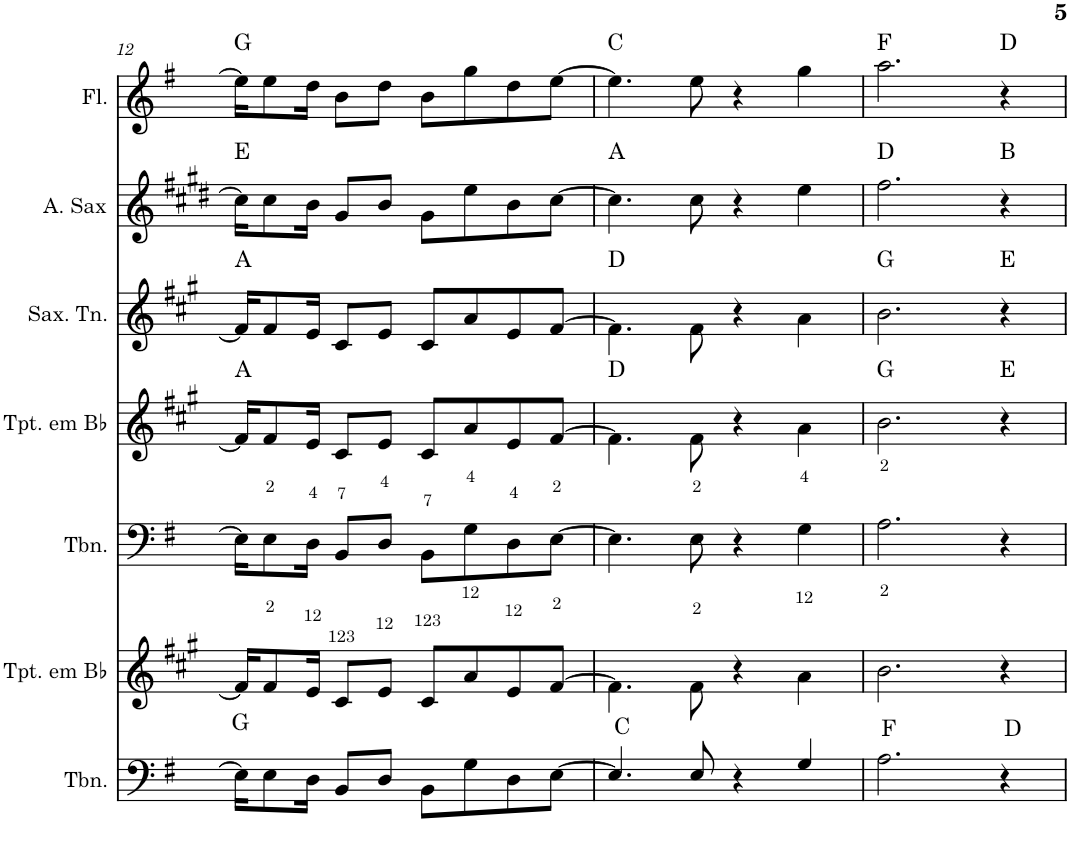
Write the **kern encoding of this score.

**kern	**harte	**kern	**kern	**kern	**harte	**kern	**harte	**kern	**harte	**kern	**harte
*part7	*part7	*part6	*part5	*part4	*part4	*part3	*part3	*part2	*part2	*part1	*part1
*staff7	*	*staff6	*staff5	*staff4	*	*staff3	*	*staff2	*	*staff1	*
*I"Trombone	*	*I"Trompete em Bb	*I"Trombone	*I"Trompete em Bb	*	*I"Saxofone Tenor	*	*I"Saxofone Alto	*	*I"Flauta Transversal	*
*I'Tbn.	*	*I'Tpt. em Bb	*I'Tbn.	*I'Tpt. em Bb	*	*I'Sax. Tn.	*	*	*	*I'Fl.	*
!!LO:PB:g=z
*clefF4	*	*clefG2	*clefF4	*clefG2	*	*clefG2	*	*clefG2	*	*clefG2	*
*	*	*Trd1c2	*	*Trd1c2	*	*Trd8c14	*	*Trd5c9	*	*	*
*k[f#]	*	*k[f#c#g#]	*k[f#]	*k[f#c#g#]	*	*k[f#c#g#]	*	*k[f#c#g#d#]	*	*k[f#]	*
*G:	*	*A:	*G:	*A:	*	*A:	*	*E:	*	*G:	*
*M4/4	*	*M4/4	*M4/4	*M4/4	*	*M4/4	*	*M4/4	*	*M4/4	*
=12	=12	=12	=12	=12	=12	=12	=12	=12	=12	=12	=12
16E\KL]	G:maj	16f#/KL]	16E\KL]	16f#/KL]	A:maj	16f#/KL]	A:maj	16cc#\KL]	E:maj	16ee\KL]	G:maj
8E\	.	8f#/	8E\	8f#/	.	8f#/	.	8cc#\	.	8ee\	.
16D\Jk	.	16e/Jk	16D\Jk	16e/Jk	.	16e/Jk	.	16b\Jk	.	16dd\Jk	.
8BB/L	.	8c#/L	8BB/L	8c#/L	.	8c#/L	.	8g#/L	.	8b\L	.
8D/J	.	8e/J	8D/J	8e/J	.	8e/J	.	8b/J	.	8dd\J	.
8BB\L	.	8c#/L	8BB\L	8c#/L	.	8c#/L	.	8g#\L	.	8b\L	.
8G\	.	8a/	8G\	8a/	.	8a/	.	8ee\	.	8gg\	.
8D\	.	8e/	8D\	8e/	.	8e/	.	8b\	.	8dd\	.
[8E\J	.	[8f#/J	[8E\J	[8f#/J	.	[8f#/J	.	[8cc#\J	.	[8ee\J	.
=13	=13	=13	=13	=13	=13	=13	=13	=13	=13	=13	=13
4.E/]	C:maj	4.f#\]	4.E\]	4.f#\]	D:maj	4.f#\]	D:maj	4.cc#\]	A:maj	4.ee\]	C:maj
8E/	.	8f#\	8E\	8f#\	.	8f#\	.	8cc#\	.	8ee\	.
4r	.	4r	4r	4r	.	4r	.	4r	.	4r	.
4G/	.	4a\	4G\	4a\	.	4a\	.	4ee\	.	4gg\	.
=14	=14	=14	=14	=14	=14	=14	=14	=14	=14	=14	=14
2.A\	F:maj	2.b\	2.A\	2.b\	G:maj	2.b\	G:maj	2.ff#\	D:maj	2.aa\	F:maj
4r	D:maj	4r	4r	4r	E:maj	4r	E:maj	4r	B:maj	4r	D:maj
=	=	=	=	=	=	=	=	=	=	=	=
*-	*-	*-	*-	*-	*-	*-	*-	*-	*-	*-	*-
